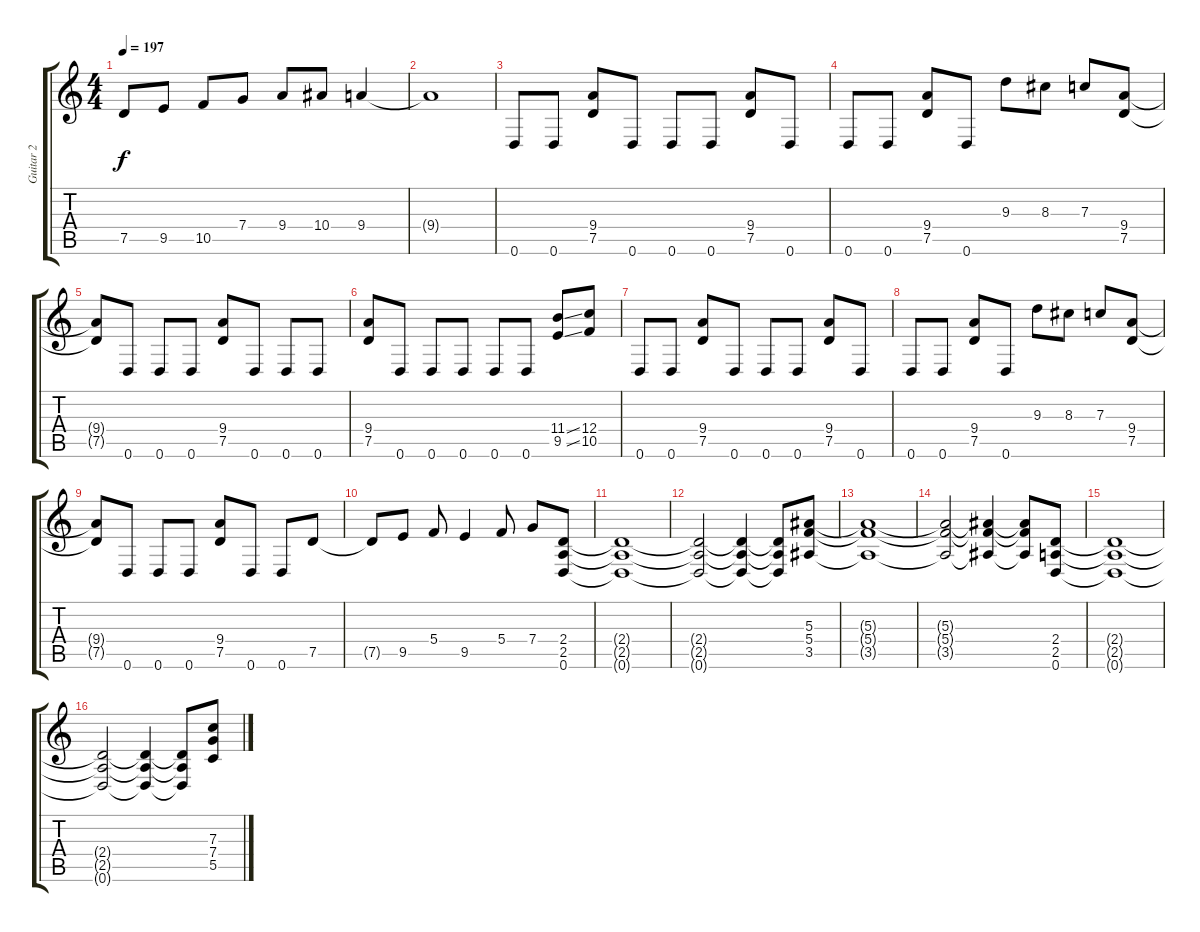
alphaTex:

\track ("Guitar 2" "Guitar 2") {instrument distortionguitar}
\staff {score tabs}
\tuning (D4 A3 F3 C3 G2 D2) {hide}
\ts (4 4)
\tempo 197
\clef g2
\ks c
7.5.8{dy f} 9.5.8 10.5.8 7.4.8 9.4.8 10.4.8 9.4.4 |
9.4{t}.1 |
0.6.8 0.6.8 (9.4 7.5).8 0.6.8 0.6.8 0.6.8 (9.4 7.5).8 0.6.8 |
0.6.8 0.6.8 (9.4 7.5).8 0.6.8 9.3.8 8.3.8 7.3.8 (9.4 7.5).8 |
(9.4{t} 7.5{t}).8 0.6.8 0.6.8 0.6.8 (9.4 7.5).8 0.6.8 0.6.8 0.6.8 |
(9.4 7.5).8 0.6.8 0.6.8 0.6.8 0.6.8 0.6.8 (11.4{ss} 9.5{ss}).8 (12.4 10.5).8 |
0.6.8 0.6.8 (9.4 7.5).8 0.6.8 0.6.8 0.6.8 (9.4 7.5).8 0.6.8 |
0.6.8 0.6.8 (9.4 7.5).8 0.6.8 9.3.8 8.3.8 7.3.8 (9.4 7.5).8 |
(9.4{t} 7.5{t}).8 0.6.8 0.6.8 0.6.8 (9.4 7.5).8 0.6.8 0.6.8 7.5.8 |
7.5{t}.8 9.5.8 5.4.8 9.5.4 5.4.8 7.4.8 (2.4 2.5 0.6).8 |
(2.4{t} 2.5{t} 0.6{t}).1 |
(2.4{t} 2.5{t} 0.6{t}).2 (2.4{t} 2.5{t} 0.6{t}).4 (2.4{t} 2.5{t} 0.6{t}).8 (5.3 5.4 3.5).8 |
(5.3{t} 5.4{t} 3.5{t}).1 |
(5.3{t} 5.4{t} 3.5{t}).2 (5.3{t} 5.4{t} 3.5{t}).4 (5.3{t} 5.4{t} 3.5{t}).8 (2.4 2.5 0.6).8 |
(2.4{t} 2.5{t} 0.6{t}).1 |
(2.4{t} 2.5{t} 0.6{t}).2 (2.4{t} 2.5{t} 0.6{t}).4 (2.4{t} 2.5{t} 0.6{t}).8 (7.3 7.4 5.5).8
